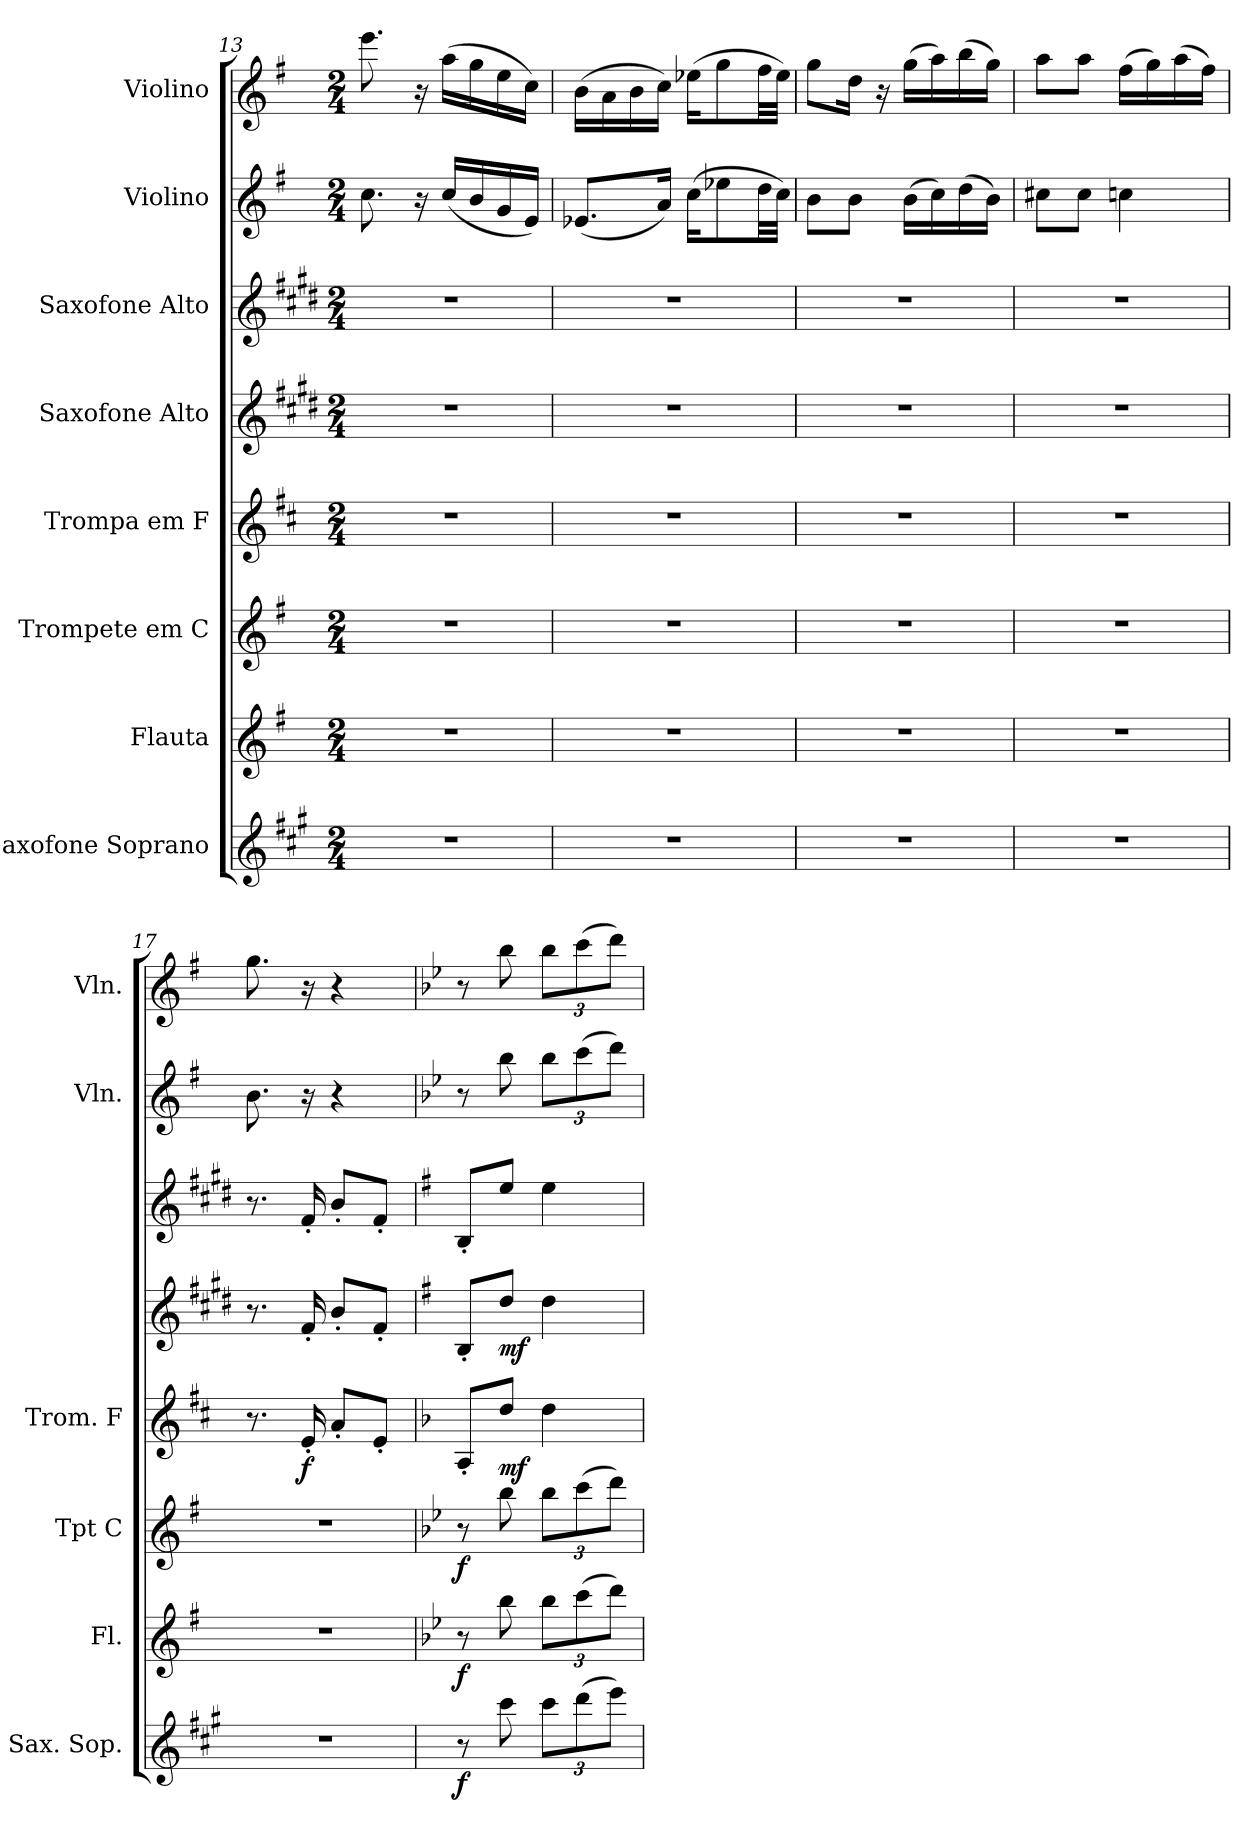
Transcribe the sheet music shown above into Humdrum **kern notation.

**kern	**dynam	**kern	**dynam	**kern	**dynam	**kern	**dynam	**kern	**dynam	**kern	**dynam	**kern	**kern
*part8	*part8	*part7	*part7	*part6	*part6	*part5	*part5	*part4	*part4	*part3	*part3	*part2	*part1
*staff8	*staff8	*staff7	*staff7	*staff6	*staff6	*staff5	*staff5	*staff4	*staff4	*staff3	*staff3	*staff2	*staff1
*I"Saxofone Soprano	*	*I"Flauta	*	*I"Trompete em C	*	*I"Trompa em F	*	*I"Saxofone Alto	*	*I"Saxofone Alto	*	*I"Violino	*I"Violino
*I'Sax. Sop.	*	*I'Fl.	*	*I'Tpt C	*	*I'Trom. F	*	*	*	*	*	*I'Vln.	*I'Vln.
*clefG2	*	*clefG2	*	*clefG2	*	*clefG2	*	*clefG2	*	*clefG2	*	*clefG2	*clefG2
*ITrd1c2	*	*	*	*	*	*ITrd4c7	*	*ITrd5c9	*	*ITrd5c9	*	*	*
*k[f#]	*	*k[f#]	*	*k[f#]	*	*k[f#]	*	*k[f#]	*	*k[f#]	*	*k[f#]	*k[f#]
*M2/4	*	*M2/4	*	*M2/4	*	*M2/4	*	*M2/4	*	*M2/4	*	*M2/4	*M2/4
=13	=13	=13	=13	=13	=13	=13	=13	=13	=13	=13	=13	=13	=13
2r	.	2r	.	2r	.	2r	.	2r	.	2r	.	8.cc\	8.eee\
.	.	.	.	.	.	.	.	.	.	.	.	16r	16r
.	.	.	.	.	.	.	.	.	.	.	.	(16cc/LL	(16aa\LL
.	.	.	.	.	.	.	.	.	.	.	.	16b/	16gg\
.	.	.	.	.	.	.	.	.	.	.	.	16g/	16ee\
.	.	.	.	.	.	.	.	.	.	.	.	16e/JJ)	16cc\JJ)
!!LO:PB:g=z
=14	=14	=14	=14	=14	=14	=14	=14	=14	=14	=14	=14	=14	=14
2r	.	2r	.	2r	.	2r	.	2r	.	2r	.	(8.e-X/L	(16b\LL
.	.	.	.	.	.	.	.	.	.	.	.	.	16a\
.	.	.	.	.	.	.	.	.	.	.	.	.	16b\
.	.	.	.	.	.	.	.	.	.	.	.	16a/Jk)	16cc\JJ)
.	.	.	.	.	.	.	.	.	.	.	.	(16cc\KL	(16ee-X\KL
.	.	.	.	.	.	.	.	.	.	.	.	8ee-X\	8gg\
.	.	.	.	.	.	.	.	.	.	.	.	32dd\LL	32ff#\LL
.	.	.	.	.	.	.	.	.	.	.	.	32cc\JJJ)	32ee-\JJJ)
=15	=15	=15	=15	=15	=15	=15	=15	=15	=15	=15	=15	=15	=15
2r	.	2r	.	2r	.	2r	.	2r	.	2r	.	8b\L	8gg\L
.	.	.	.	.	.	.	.	.	.	.	.	8b\J	16dd\Jk
.	.	.	.	.	.	.	.	.	.	.	.	.	16r
.	.	.	.	.	.	.	.	.	.	.	.	(16b\LL	(16gg\LL
.	.	.	.	.	.	.	.	.	.	.	.	16cc\)	16aa\)
.	.	.	.	.	.	.	.	.	.	.	.	(16dd\	(16bb\
.	.	.	.	.	.	.	.	.	.	.	.	16b\JJ)	16gg\JJ)
=16	=16	=16	=16	=16	=16	=16	=16	=16	=16	=16	=16	=16	=16
2r	.	2r	.	2r	.	2r	.	2r	.	2r	.	8cc#X\L	8aa\L
.	.	.	.	.	.	.	.	.	.	.	.	8cc#\J	8aa\J
.	.	.	.	.	.	.	.	.	.	.	.	4ccn\	(16ff#\LL
.	.	.	.	.	.	.	.	.	.	.	.	.	16gg\)
.	.	.	.	.	.	.	.	.	.	.	.	.	(16aa\
.	.	.	.	.	.	.	.	.	.	.	.	.	16ff#\JJ)
=17	=17	=17	=17	=17	=17	=17	=17	=17	=17	=17	=17	=17	=17
2r	.	2r	.	2r	.	8.r	.	8.r	.	8.r	.	8.b\	8.gg\
!	!	!	!	!	!	!	!LO:DY:b	!	!	!	!	!	!
.	.	.	.	.	.	16A'/	f	16A'/	.	16A'/	.	16r	16r
.	.	.	.	.	.	8d'/L	.	8d'/L	.	8d'/L	.	4r	4r
.	.	.	.	.	.	8A'/J	.	8A'/J	.	8A'/J	.	.	.
=18	=18	=18	=18	=18	=18	=18	=18	=18	=18	=18	=18	=18	=18
*k[b-e-]	*	*k[b-e-]	*	*k[b-e-]	*	*k[b-e-]	*	*k[b-e-]	*	*k[b-e-]	*	*k[b-e-]	*k[b-e-]
!	!LO:DY:b	!	!LO:DY:b	!	!LO:DY:b	!	!	!	!	!	!	!	!
8r	f	8r	f	8r	f	8D'/L	.	8D'/L	.	8D'/L	.	8r	8r
!	!	!	!	!	!	!	!LO:DY:b	!	!LO:DY:b	!	!LO:DY:b	!	!
!	!	!	!	!	!	!	!	!	!	!	!LO:DY:n=1:b	!	!
!	!	!	!	!	!	!	!	!	!	!	!LO:DY:n=2:b	!	!
!	!	!	!	!	!	!	!	!	!	!	!LO:DY:n=3:b	!	!
8bb-\	.	8bb-\	.	8bb-\	.	8g/J	mf	8f/J	mf	8g/J	mf mf mf mf	8bb-\	8bb-\
*Xbrackettup	*	*Xbrackettup	*	*Xbrackettup	*	*	*	*	*	*	*	*Xbrackettup	*Xbrackettup
12bb-\L	.	12bb-\L	.	12bb-\L	.	4g\	.	4f\	.	4g\	.	12bb-\L	12bb-\L
(12ccc\	.	(12ccc\	.	(12ccc\	.	.	.	.	.	.	.	(12ccc\	(12ccc\
12ddd\J)	.	12ddd\J)	.	12ddd\J)	.	.	.	.	.	.	.	12ddd\J)	12ddd\J)
=	=	=	=	=	=	=	=	=	=	=	=	=	=
*-	*-	*-	*-	*-	*-	*-	*-	*-	*-	*-	*-	*-	*-
